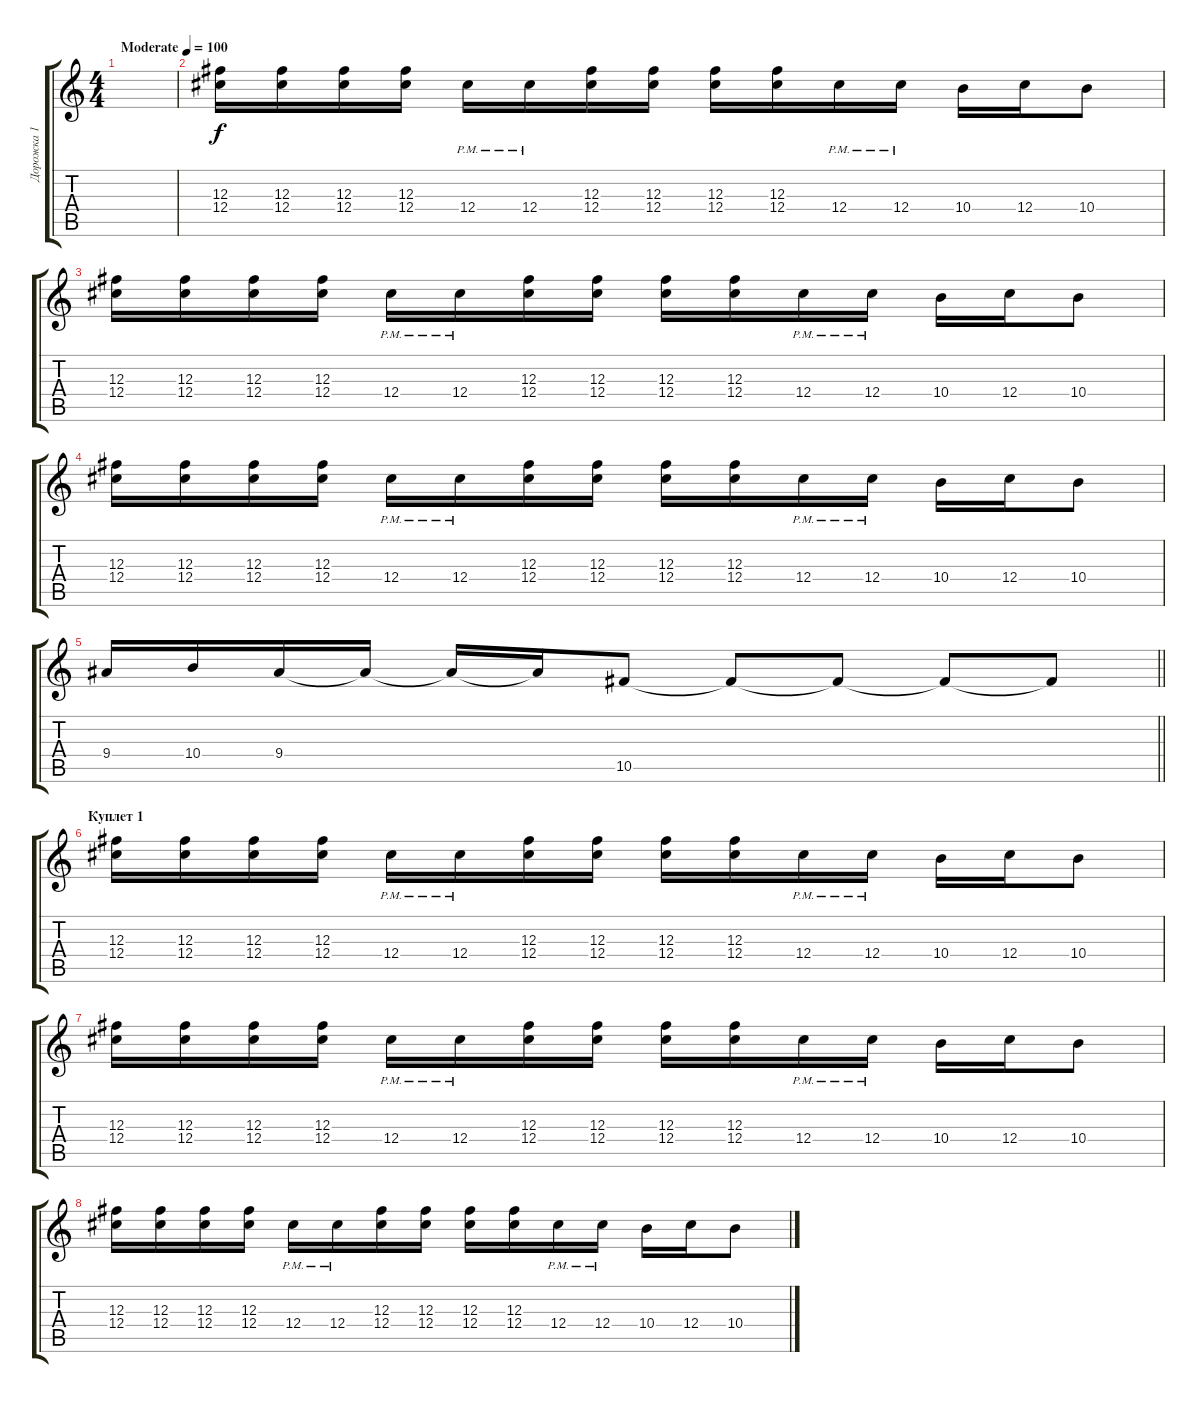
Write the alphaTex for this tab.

\track ("Дорожка 1" "Дорожка 1") {instrument distortionguitar}
\staff {score tabs}
\tuning (Eb4 Bb3 Gb3 Db3 Ab2 Db2) {hide}
\ts (4 4)
\tempo (100 "Moderate")
\clef g2
\ks c
|
(12.3 12.4).16 (12.3 12.4).16 (12.3 12.4).16 (12.3 12.4).16 12.4{pm}.16 12.4{pm}.16 (12.3 12.4).16 (12.3 12.4).16 (12.3 12.4).16 (12.3 12.4).16 12.4{pm}.16 12.4{pm}.16 10.4.16 12.4.16 10.4.8 |
(12.3 12.4).16 (12.3 12.4).16 (12.3 12.4).16 (12.3 12.4).16 12.4{pm}.16 12.4{pm}.16 (12.3 12.4).16 (12.3 12.4).16 (12.3 12.4).16 (12.3 12.4).16 12.4{pm}.16 12.4{pm}.16 10.4.16 12.4.16 10.4.8 |
(12.3 12.4).16 (12.3 12.4).16 (12.3 12.4).16 (12.3 12.4).16 12.4{pm}.16 12.4{pm}.16 (12.3 12.4).16 (12.3 12.4).16 (12.3 12.4).16 (12.3 12.4).16 12.4{pm}.16 12.4{pm}.16 10.4.16 12.4.16 10.4.8 |
\barLineRight lightlight
9.4.16 10.4.16 9.4.16 9.4{t}.16 9.4{t}.16 9.4{t}.16 10.5.8 10.5{t}.8 10.5{t}.8 10.5{t}.8 10.5{t}.8 |
\section ("" "Куплет 1")
(12.3 12.4).16 (12.3 12.4).16 (12.3 12.4).16 (12.3 12.4).16 12.4{pm}.16 12.4{pm}.16 (12.3 12.4).16 (12.3 12.4).16 (12.3 12.4).16 (12.3 12.4).16 12.4{pm}.16 12.4{pm}.16 10.4.16 12.4.16 10.4.8 |
(12.3 12.4).16 (12.3 12.4).16 (12.3 12.4).16 (12.3 12.4).16 12.4{pm}.16 12.4{pm}.16 (12.3 12.4).16 (12.3 12.4).16 (12.3 12.4).16 (12.3 12.4).16 12.4{pm}.16 12.4{pm}.16 10.4.16 12.4.16 10.4.8 |
(12.3 12.4).16 (12.3 12.4).16 (12.3 12.4).16 (12.3 12.4).16 12.4{pm}.16 12.4{pm}.16 (12.3 12.4).16 (12.3 12.4).16 (12.3 12.4).16 (12.3 12.4).16 12.4{pm}.16 12.4{pm}.16 10.4.16 12.4.16 10.4.8
